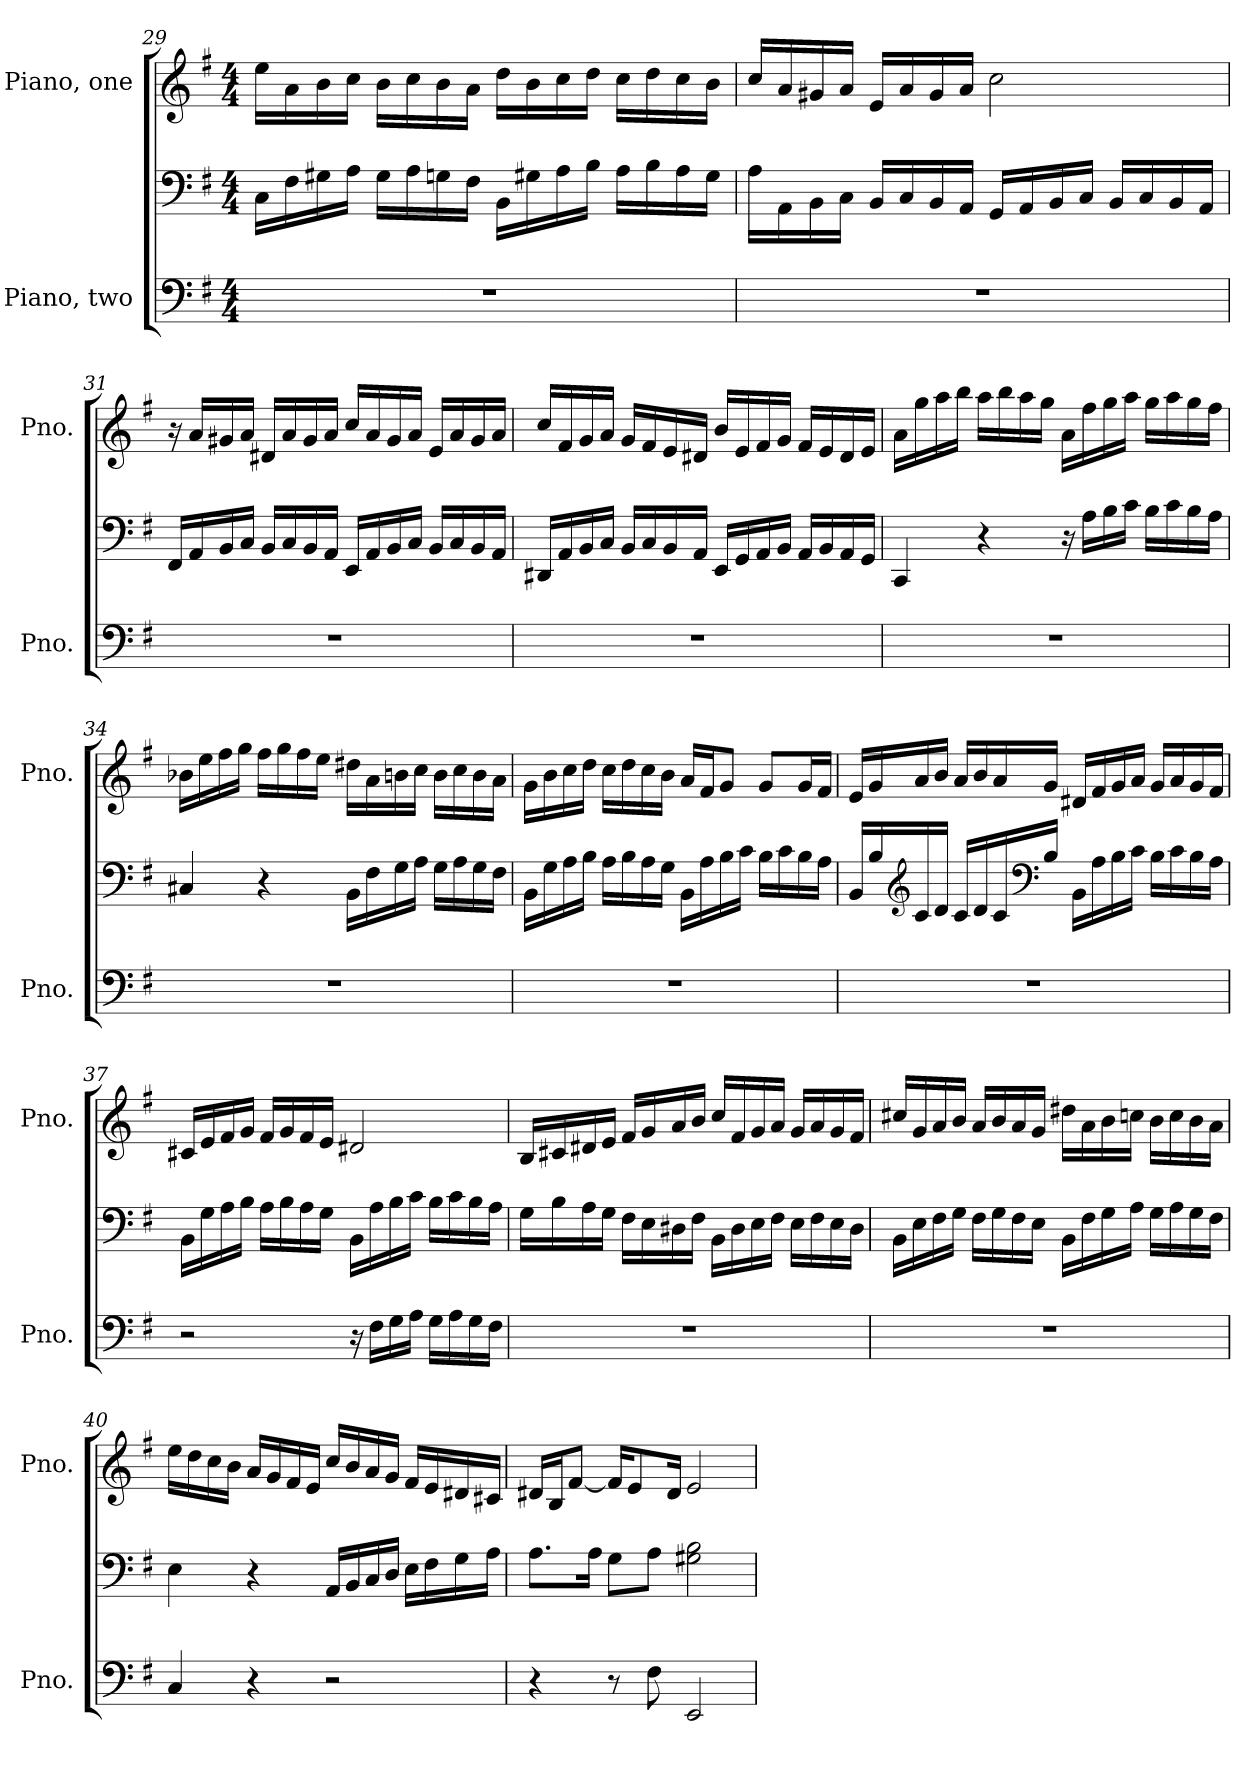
**kern	**kern	**kern
*part2	*part2	*part1
*staff3	*staff2	*staff1
*I"Piano, two	*	*I"Piano, one
*I'Pno.	*	*I'Pno.
!!LO:LB:g=z
*clefF4	*clefF4	*clefG2
*k[f#]	*k[f#]	*k[f#]
*M4/4	*M4/4	*M4/4
=29	=29	=29
1r	16C\LL	16ee\LL
.	16F#\	16a\
.	16G#X\	16b\
.	16A\JJ	16cc\JJ
.	16G#\LL	16b\LL
.	16A\	16cc\
.	16Gn\	16b\
.	16F#\JJ	16a\JJ
.	16BB\LL	16dd\LL
.	16G#X\	16b\
.	16A\	16cc\
.	16B\JJ	16dd\JJ
.	16A\LL	16cc\LL
.	16B\	16dd\
.	16A\	16cc\
.	16G#\JJ	16b\JJ
=30	=30	=30
1r	16A\LL	16cc/LL
.	16AA\	16a/
.	16BB\	16g#X/
.	16C\JJ	16a/JJ
.	16BB/LL	16e/LL
.	16C/	16a/
.	16BB/	16g#/
.	16AA/JJ	16a/JJ
.	16GG/LL	2cc\
.	16AA/	.
.	16BB/	.
.	16C/JJ	.
.	16BB/LL	.
.	16C/	.
.	16BB/	.
.	16AA/JJ	.
!!LO:LB:g=z
=31	=31	=31
1r	16FF#/LL	16r
.	16AA/	16a/LL
.	16BB/	16g#X/
.	16C/JJ	16a/JJ
.	16BB/LL	16d#X/LL
.	16C/	16a/
.	16BB/	16g#/
.	16AA/JJ	16a/JJ
.	16EE/LL	16cc/LL
.	16AA/	16a/
.	16BB/	16g#/
.	16C/JJ	16a/JJ
.	16BB/LL	16e/LL
.	16C/	16a/
.	16BB/	16g#/
.	16AA/JJ	16a/JJ
=32	=32	=32
1r	16DD#X/LL	16cc/LL
.	16AA/	16f#/
.	16BB/	16g/
.	16C/JJ	16a/JJ
.	16BB/LL	16g/LL
.	16C/	16f#/
.	16BB/	16e/
.	16AA/JJ	16d#X/JJ
.	16EE/LL	16b/LL
.	16GG/	16e/
.	16AA/	16f#/
.	16BB/JJ	16g/JJ
.	16AA/LL	16f#/LL
.	16BB/	16e/
.	16AA/	16d#/
.	16GG/JJ	16e/JJ
!!LO:PB:g=z
=33	=33	=33
1r	4CC/	16a\LL
.	.	16gg\
.	.	16aa\
.	.	16bb\JJ
.	4r	16aa\LL
.	.	16bb\
.	.	16aa\
.	.	16gg\JJ
.	16r	16a\LL
.	16A\LL	16ff#\
.	16B\	16gg\
.	16c\JJ	16aa\JJ
.	16B\LL	16gg\LL
.	16c\	16aa\
.	16B\	16gg\
.	16A\JJ	16ff#\JJ
=34	=34	=34
1r	4C#X/	16b-X\LL
.	.	16ee\
.	.	16ff#\
.	.	16gg\JJ
.	4r	16ff#\LL
.	.	16gg\
.	.	16ff#\
.	.	16ee\JJ
.	16BB\LL	16dd#X\LL
.	16F#\	16a\
.	16G\	16bn\
.	16A\JJ	16cc\JJ
.	16G\LL	16b\LL
.	16A\	16cc\
.	16G\	16b\
.	16F#\JJ	16a\JJ
!!LO:LB:g=z
=35	=35	=35
1r	16BB\LL	16g\LL
.	16G\	16b\
.	16A\	16cc\
.	16B\JJ	16dd\JJ
.	16A\LL	16cc\LL
.	16B\	16dd\
.	16A\	16cc\
.	16G\JJ	16b\JJ
.	16BB\LL	16a/LL
.	16A\	16f#/J
.	16B\	8g/J
.	16c\JJ	.
.	16B\LL	8g/L
.	16c\	.
.	16B\	16g/L
.	16A\JJ	16f#/JJ
=36	=36	=36
1r	16BB/LL	16e/LL
.	16B/	16g/
*	*clefG2	*
.	16c/	16a/
.	16d/JJ	16b/JJ
.	16c/LL	16a/LL
.	16d/	16b/
.	16c/	16a/
*	*clefF4	*
.	16B/JJ	16g/JJ
.	16BB\LL	16d#X/LL
.	16A\	16f#/
.	16B\	16g/
.	16c\JJ	16a/JJ
.	16B\LL	16g/LL
.	16c\	16a/
.	16B\	16g/
.	16A\JJ	16f#/JJ
!!LO:LB:g=z
=37	=37	=37
2r	16BB\LL	16c#X/LL
.	16G\	16e/
.	16A\	16f#/
.	16B\JJ	16g/JJ
.	16A\LL	16f#/LL
.	16B\	16g/
.	16A\	16f#/
.	16G\JJ	16e/JJ
16r	16BB\LL	2d#X/
16F#\LL	16A\	.
16G\	16B\	.
16A\JJ	16c\JJ	.
16G\LL	16B\LL	.
16A\	16c\	.
16G\	16B\	.
16F#\JJ	16A\JJ	.
=38	=38	=38
1r	16G\LL	16B/LL
.	16B\	16c#X/
.	16A\	16d#X/
.	16G\JJ	16e/JJ
.	16F#\LL	16f#/LL
.	16E\	16g/
.	16D#X\	16a/
.	16F#\JJ	16b/JJ
.	16BB\LL	16cc/LL
.	16D#\	16f#/
.	16E\	16g/
.	16F#\JJ	16a/JJ
.	16E\LL	16g/LL
.	16F#\	16a/
.	16E\	16g/
.	16D#\JJ	16f#/JJ
!!LO:LB:g=z
=39	=39	=39
1r	16BB\LL	16cc#X/LL
.	16E\	16g/
.	16F#\	16a/
.	16G\JJ	16b/JJ
.	16F#\LL	16a/LL
.	16G\	16b/
.	16F#\	16a/
.	16E\JJ	16g/JJ
.	16BB\LL	16dd#X\LL
.	16F#\	16a\
.	16G\	16b\
.	16A\JJ	16ccn\JJ
.	16G\LL	16b\LL
.	16A\	16cc\
.	16G\	16b\
.	16F#\JJ	16a\JJ
=40	=40	=40
4C/	4E\	16ee\LL
.	.	16dd\
.	.	16cc\
.	.	16b\JJ
4r	4r	16a/LL
.	.	16g/
.	.	16f#/
.	.	16e/JJ
2r	16AA/LL	16cc/LL
.	16BB/	16b/
.	16C/	16a/
.	16D/JJ	16g/JJ
.	16E\LL	16f#/LL
.	16F#\	16e/
.	16G\	16d#X/
.	16A\JJ	16c#X/JJ
=41	=41	=41
4r	8.A\L	16d#X/LL
.	.	16B/J
.	.	[8f#/J
.	16A\Jk	.
8r	8G\L	16f#/KL]
.	.	8e/
8F#\	8A\J	.
.	.	16d#/Jk
2EE/	2G#X\ 2B\	2e/
=	=	=
*-	*-	*-
